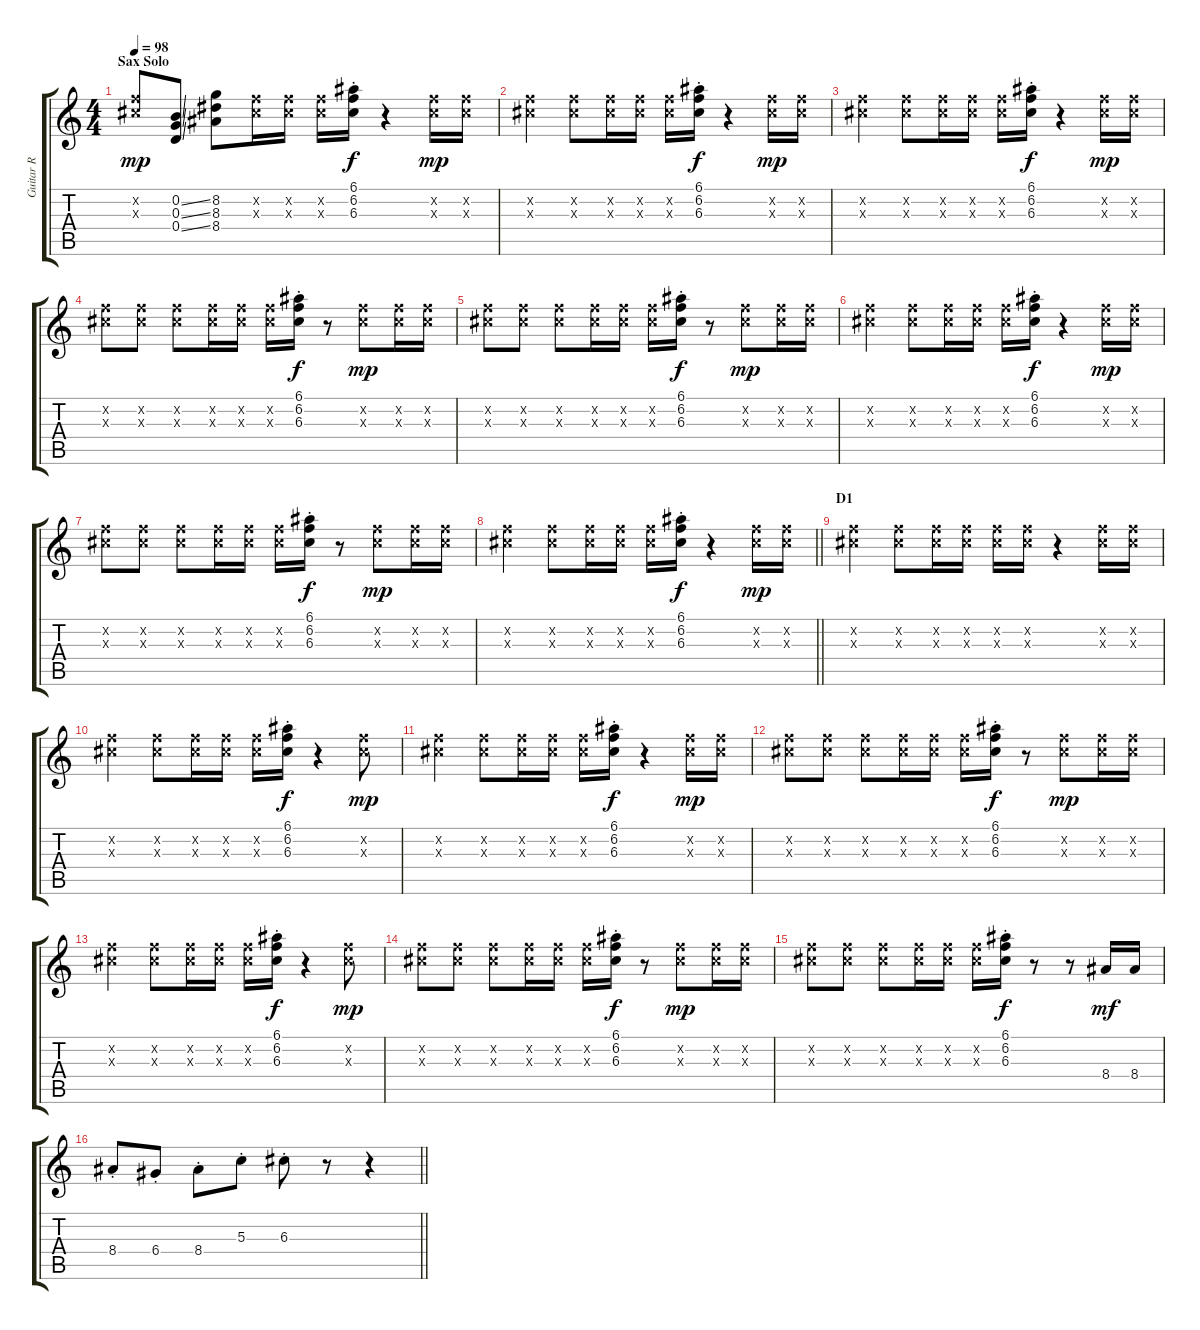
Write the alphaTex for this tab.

\track ("Guitar R" "Guitar R") {instrument electricguitarclean}
\staff {score tabs}
\tuning (E4 B3 G3 D3 A2 E2) {hide}
\ts (4 4)
\section ("" "Sax Solo")
\tempo 98
\clef g2
\ks c
(6.2{x} 6.3{x}).8{dy mp} (0.2{ss} 0.3{ss} 0.4{ss}).8 (8.2 8.3 8.4).8 (6.2{x} 6.3{x}).16 (6.2{x} 6.3{x}).16 (6.2{x} 6.3{x}).16 (6.1{st} 6.2{st} 6.3{st}).16{dy f} r.4 (6.2{x} 6.3{x}).16{dy mp} (6.2{x} 6.3{x}).16 |
(6.2{x} 6.3{x}).4 (6.2{x} 6.3{x}).8 (6.2{x} 6.3{x}).16 (6.2{x} 6.3{x}).16 (6.2{x} 6.3{x}).16 (6.1{st} 6.2{st} 6.3{st}).16{dy f} r.4 (6.2{x} 6.3{x}).16{dy mp} (6.2{x} 6.3{x}).16 |
(6.2{x} 6.3{x}).4 (6.2{x} 6.3{x}).8 (6.2{x} 6.3{x}).16 (6.2{x} 6.3{x}).16 (6.2{x} 6.3{x}).16 (6.1{st} 6.2{st} 6.3{st}).16{dy f} r.4 (6.2{x} 6.3{x}).16{dy mp} (6.2{x} 6.3{x}).16 |
(6.2{x} 6.3{x}).8 (6.2{x} 6.3{x}).8 (6.2{x} 6.3{x}).8 (6.2{x} 6.3{x}).16 (6.2{x} 6.3{x}).16 (6.2{x} 6.3{x}).16 (6.1{st} 6.2{st} 6.3{st}).16{dy f} r.8 (6.2{x} 6.3{x}).8{dy mp} (6.2{x} 6.3{x}).16 (6.2{x} 6.3{x}).16 |
(6.2{x} 6.3{x}).8 (6.2{x} 6.3{x}).8 (6.2{x} 6.3{x}).8 (6.2{x} 6.3{x}).16 (6.2{x} 6.3{x}).16 (6.2{x} 6.3{x}).16 (6.1{st} 6.2{st} 6.3{st}).16{dy f} r.8 (6.2{x} 6.3{x}).8{dy mp} (6.2{x} 6.3{x}).16 (6.2{x} 6.3{x}).16 |
(6.2{x} 6.3{x}).4 (6.2{x} 6.3{x}).8 (6.2{x} 6.3{x}).16 (6.2{x} 6.3{x}).16 (6.2{x} 6.3{x}).16 (6.1{st} 6.2{st} 6.3{st}).16{dy f} r.4 (6.2{x} 6.3{x}).16{dy mp} (6.2{x} 6.3{x}).16 |
(6.2{x} 6.3{x}).8 (6.2{x} 6.3{x}).8 (6.2{x} 6.3{x}).8 (6.2{x} 6.3{x}).16 (6.2{x} 6.3{x}).16 (6.2{x} 6.3{x}).16 (6.1{st} 6.2{st} 6.3{st}).16{dy f} r.8 (6.2{x} 6.3{x}).8{dy mp} (6.2{x} 6.3{x}).16 (6.2{x} 6.3{x}).16 |
\barLineRight lightlight
(6.2{x} 6.3{x}).4 (6.2{x} 6.3{x}).8 (6.2{x} 6.3{x}).16 (6.2{x} 6.3{x}).16 (6.2{x} 6.3{x}).16 (6.1{st} 6.2{st} 6.3{st}).16{dy f} r.4 (6.2{x} 6.3{x}).16{dy mp} (6.2{x} 6.3{x}).16 |
\section ("" "D1")
(6.2{x} 6.3{x}).4 (6.2{x} 6.3{x}).8 (6.2{x} 6.3{x}).16 (6.2{x} 6.3{x}).16 (6.2{x} 6.3{x}).16 (6.2{x} 6.3{x}).16 r.4 (6.2{x} 6.3{x}).16 (6.2{x} 6.3{x}).16 |
(6.2{x} 6.3{x}).4 (6.2{x} 6.3{x}).8 (6.2{x} 6.3{x}).16 (6.2{x} 6.3{x}).16 (6.2{x} 6.3{x}).16 (6.1{st} 6.2{st} 6.3{st}).16{dy f} r.4 (6.2{x} 6.3{x}).8{dy mp} |
(6.2{x} 6.3{x}).4 (6.2{x} 6.3{x}).8 (6.2{x} 6.3{x}).16 (6.2{x} 6.3{x}).16 (6.2{x} 6.3{x}).16 (6.1{st} 6.2{st} 6.3{st}).16{dy f} r.4 (6.2{x} 6.3{x}).16{dy mp} (6.2{x} 6.3{x}).16 |
(6.2{x} 6.3{x}).8 (6.2{x} 6.3{x}).8 (6.2{x} 6.3{x}).8 (6.2{x} 6.3{x}).16 (6.2{x} 6.3{x}).16 (6.2{x} 6.3{x}).16 (6.1{st} 6.2{st} 6.3{st}).16{dy f} r.8 (6.2{x} 6.3{x}).8{dy mp} (6.2{x} 6.3{x}).16 (6.2{x} 6.3{x}).16 |
(6.2{x} 6.3{x}).4 (6.2{x} 6.3{x}).8 (6.2{x} 6.3{x}).16 (6.2{x} 6.3{x}).16 (6.2{x} 6.3{x}).16 (6.1{st} 6.2{st} 6.3{st}).16{dy f} r.4 (6.2{x} 6.3{x}).8{dy mp} |
(6.2{x} 6.3{x}).8 (6.2{x} 6.3{x}).8 (6.2{x} 6.3{x}).8 (6.2{x} 6.3{x}).16 (6.2{x} 6.3{x}).16 (6.2{x} 6.3{x}).16 (6.1{st} 6.2{st} 6.3{st}).16{dy f} r.8 (6.2{x} 6.3{x}).8{dy mp} (6.2{x} 6.3{x}).16 (6.2{x} 6.3{x}).16 |
(6.2{x} 6.3{x}).8 (6.2{x} 6.3{x}).8 (6.2{x} 6.3{x}).8 (6.2{x} 6.3{x}).16 (6.2{x} 6.3{x}).16 (6.2{x} 6.3{x}).16 (6.1{st} 6.2{st} 6.3{st}).16{dy f} r.8 r.8 8.4.16{dy mf} 8.4.16 |
\barLineRight lightlight
8.4{st}.8 6.4{st}.8 8.4{st}.8 5.3{st}.8 6.3{st}.8 r.8 r.4
